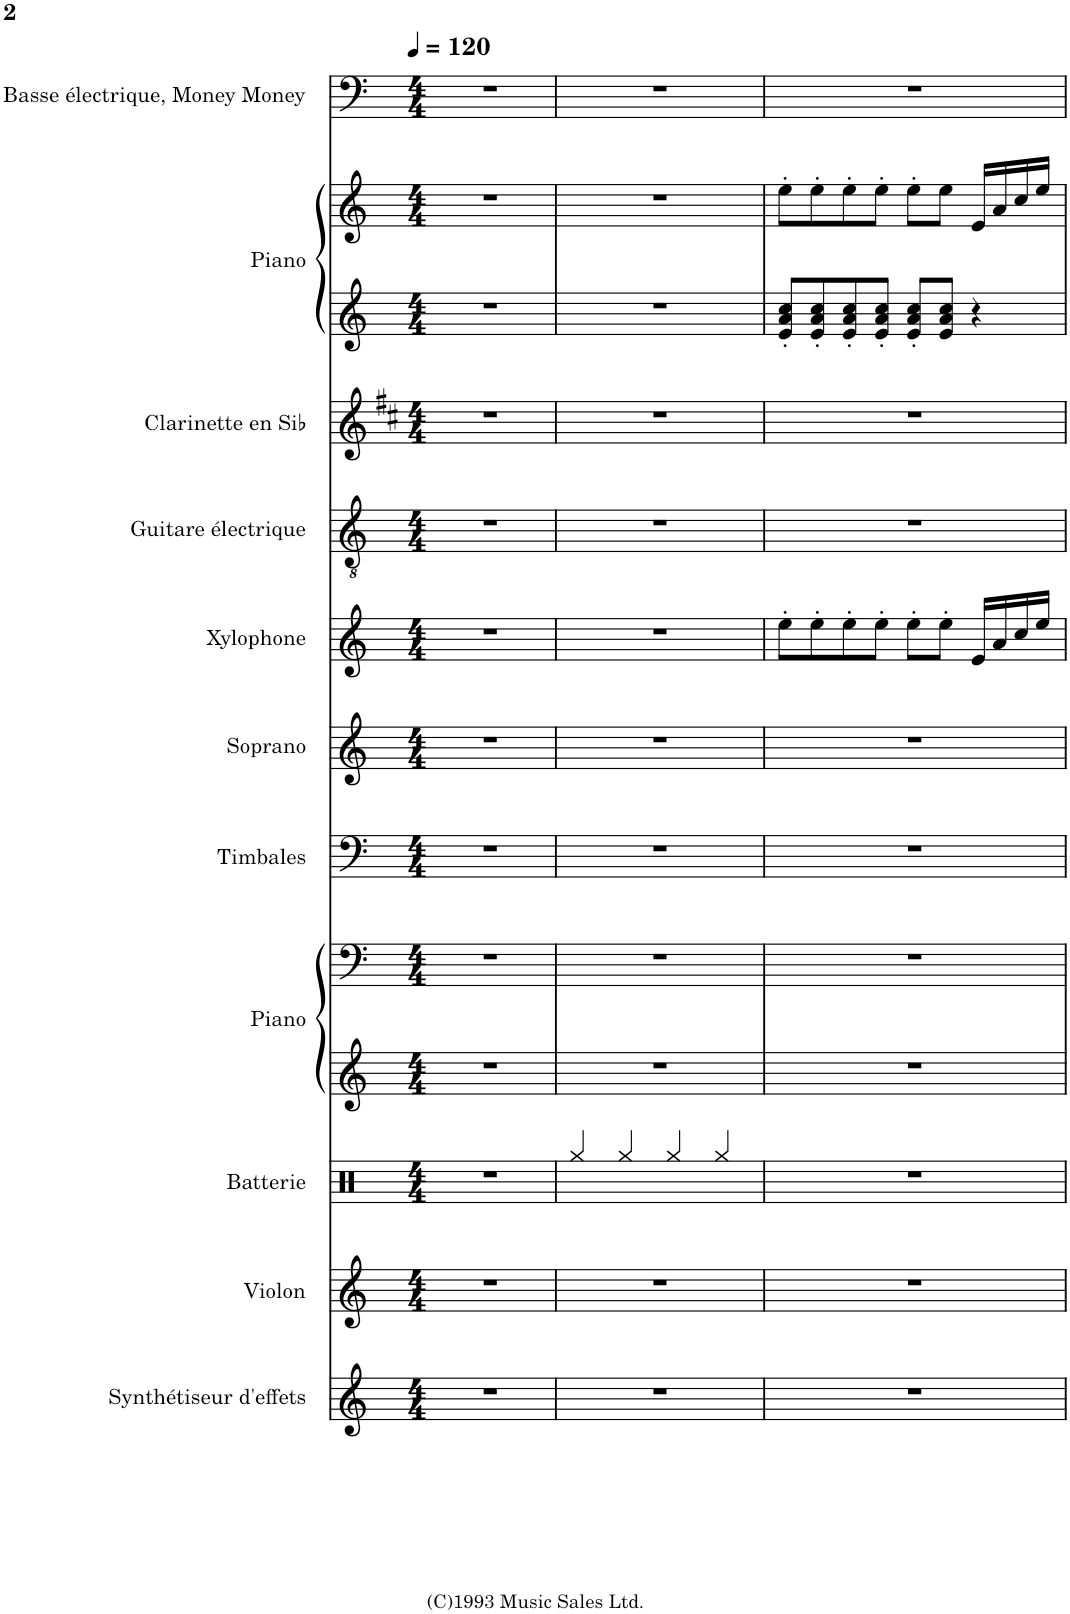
**kern	**kern	**kern	**kern	**kern	**kern	**kern	**kern	**kern	**kern	**kern	**kern	**kern
*part11	*part10	*part9	*part8	*part8	*part7	*part6	*part5	*part4	*part3	*part2	*part2	*part1
*staff13	*staff12	*staff11	*staff10	*staff9	*staff8	*staff7	*staff6	*staff5	*staff4	*staff3	*staff2	*staff1
*I"Synthétiseur d'effets	*I"Violon	*I"Batterie	*I"Piano	*	*I"Timbales	*I"Soprano	*I"Xylophone	*I"Guitare électrique	*I"Clarinette en Sib	*I"Piano	*	*I"Basse électrique, Money Money
*I'Synth.	*I'Vln.	*I'Bat.	*I'Pia.	*	*I'Timb.	*I'S.	*I'Xyl.	*I'Guit. El.	*I'Clar. Sib	*I'Pia.	*	*I'B. él.
*clefG2	*clefG2	*clefX	*clefG2	*clefF4	*clefF4	*clefG2	*clefG2	*clefGv2	*clefG2	*clefG2	*clefG2	*clefF4
*	*	*	*	*	*	*	*Trd-7c-12	*	*Trd1c2	*	*	*Trd7c12
*k[]	*k[]	*k[]	*k[]	*k[]	*k[]	*k[]	*k[]	*k[]	*k[f#c#]	*k[]	*k[]	*k[]
*M4/4	*M4/4	*M4/4	*M4/4	*M4/4	*M4/4	*M4/4	*M4/4	*M4/4	*M4/4	*M4/4	*M4/4	*M4/4
*MM120	*MM120	*MM120	*MM120	*MM120	*MM120	*MM120	*MM120	*MM120	*MM120	*MM120	*MM120	*MM120
=1	=1	=1	=1	=1	=1	=1	=1	=1	=1	=1	=1	=1
1r	1r	1r	1r	1r	1r	1r	1r	1r	1r	1r	1r	1r
=2	=2	=2	=2	=2	=2	=2	=2	=2	=2	=2	=2	=2
1r	1r	4Rgg/	1r	1r	1r	1r	1r	1r	1r	1r	1r	1r
.	.	4Rgg/	.	.	.	.	.	.	.	.	.	.
.	.	4Rgg/	.	.	.	.	.	.	.	.	.	.
.	.	4Rgg/	.	.	.	.	.	.	.	.	.	.
=3	=3	=3	=3	=3	=3	=3	=3	=3	=3	=3	=3	=3
1r	1r	1r	1r	1r	1r	1r	8ee'\L	1r	1r	8e/' 8a/' 8cc/'L	8ee'\L	1r
.	.	.	.	.	.	.	8ee'\	.	.	8e/' 8a/' 8cc/'	8ee'\	.
.	.	.	.	.	.	.	8ee'\	.	.	8e/' 8a/' 8cc/'	8ee'\	.
.	.	.	.	.	.	.	8ee'\J	.	.	8e/' 8a/' 8cc/'J	8ee'\J	.
.	.	.	.	.	.	.	8ee'\L	.	.	8e/' 8a/' 8cc/'L	8ee'\L	.
.	.	.	.	.	.	.	8ee'\J	.	.	8e/ 8a/ 8cc/J	8ee\J	.
.	.	.	.	.	.	.	16e/LL	.	.	4r	16e/LL	.
.	.	.	.	.	.	.	16a/	.	.	.	16a/	.
.	.	.	.	.	.	.	16cc/	.	.	.	16cc/	.
.	.	.	.	.	.	.	16ee/JJ	.	.	.	16ee/JJ	.
=	=	=	=	=	=	=	=	=	=	=	=	=
*-	*-	*-	*-	*-	*-	*-	*-	*-	*-	*-	*-	*-
